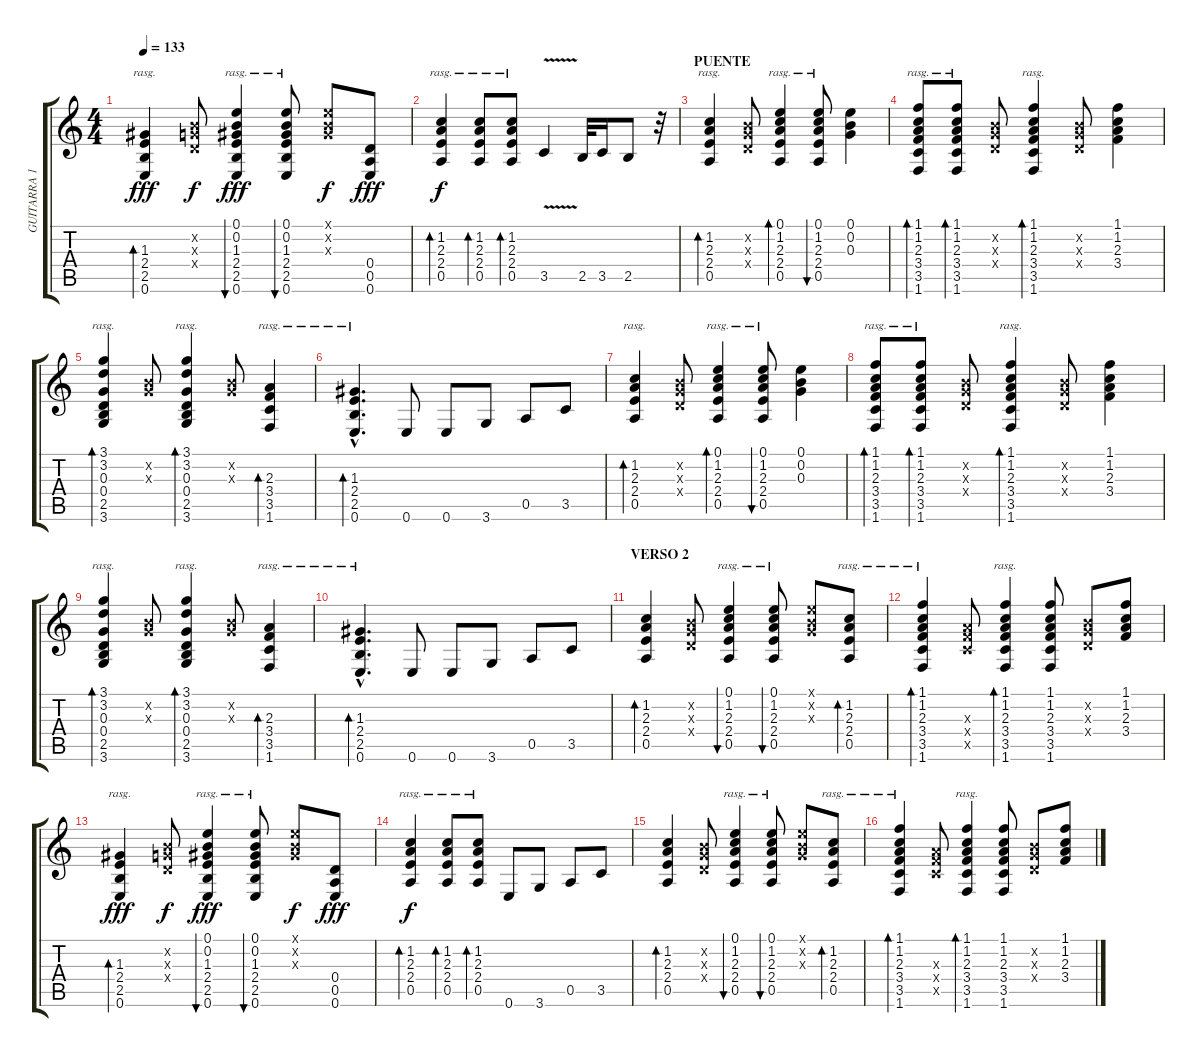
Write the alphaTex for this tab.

\track ("GUITARRA 1" "GUITARRA 1") {instrument acousticguitarsteel}
\staff {score tabs}
\tuning (E4 B3 G3 D3 A2 E2) {hide}
\ts (4 4)
\tempo 133
\clef g2
\ks c
(1.3 2.4 2.5 0.6).4{bd 120 rasg ii dy fff} (0.2{x} 0.3{x} 0.4{x}).8{dy f} (0.1 0.2 1.3 2.4 2.5 0.6).4{bu 120 rasg ii dy fff} (0.1 0.2 1.3 2.4 2.5 0.6).8{bu 120 rasg ii} (0.1{x} 0.2{x} 1.3{x}).8{dy f} (0.4 0.5 0.6).8{dy fff} |
(1.2 2.3 2.4 0.5).4{bd 120 rasg ii dy f} (1.2 2.3 2.4 0.5).8{bd 120 rasg ii} (1.2 2.3 2.4 0.5).8{bd 120 rasg ii} 3.5{v}.4 2.5.32 3.5.16 2.5.8 r.32 |
\section ("" "PUENTE")
(1.2 2.3 2.4 0.5).4{bd 120 rasg ii} (0.2{x} 0.3{x} 0.4{x}).8 (0.1 1.2 2.3 2.4 0.5).4{bd 120 rasg ii} (0.1 1.2 2.3 2.4 0.5).8{bu 120 rasg ii} (0.1 0.2 0.3).4 |
(1.1 1.2 2.3 3.4 3.5 1.6).8{bd 120 rasg ii} (1.1 1.2 2.3 3.4 3.5 1.6).8{bd 120 rasg ii} (0.2{x} 0.3{x} 0.4{x}).8 (1.1 1.2 2.3 3.4 3.5 1.6).4{bd 120 rasg ii} (0.2{x} 0.3{x} 0.4{x}).8 (1.1 1.2 2.3 3.4).4 |
(3.1 3.2 0.3 0.4 2.5 3.6).4{bd 120 rasg ii} (0.2{x} 0.3{x}).8 (3.1 3.2 0.3 0.4 2.5 3.6).4{bd 120 rasg ii} (0.2{x} 0.3{x}).8 (2.3 3.4 3.5 1.6).4{bd 120 rasg ii} |
(1.3{hac} 2.4{hac} 2.5{hac} 0.6{hac}).4{d bd 120 rasg ii} 0.6.8 0.6.8 3.6.8 0.5.8 3.5.8 |
(1.2 2.3 2.4 0.5).4{bd 120 rasg ii} (0.2{x} 0.3{x} 0.4{x}).8 (0.1 1.2 2.3 2.4 0.5).4{bd 120 rasg ii} (0.1 1.2 2.3 2.4 0.5).8{bu 120 rasg ii} (0.1 0.2 0.3).4 |
(1.1 1.2 2.3 3.4 3.5 1.6).8{bd 120 rasg ii} (1.1 1.2 2.3 3.4 3.5 1.6).8{bd 120 rasg ii} (0.2{x} 0.3{x} 0.4{x}).8 (1.1 1.2 2.3 3.4 3.5 1.6).4{bd 120 rasg ii} (0.2{x} 0.3{x} 0.4{x}).8 (1.1 1.2 2.3 3.4).4 |
(3.1 3.2 0.3 0.4 2.5 3.6).4{bd 120 rasg ii} (0.2{x} 0.3{x}).8 (3.1 3.2 0.3 0.4 2.5 3.6).4{bd 120 rasg ii} (0.2{x} 0.3{x}).8 (2.3 3.4 3.5 1.6).4{bd 120 rasg ii} |
(1.3{hac} 2.4{hac} 2.5{hac} 0.6{hac}).4{d bd 120 rasg ii} 0.6.8 0.6.8 3.6.8 0.5.8 3.5.8 |
\section ("" "VERSO 2")
(1.2 2.3 2.4 0.5).4{bd 60} (0.2{x} 0.3{x} 0.4{x}).8 (0.1 1.2 2.3 2.4 0.5).4{bu 120 rasg ii} (0.1 1.2 2.3 2.4 0.5).8{bu 120 rasg ii} (0.1{x} 0.2{x} 0.3{x}).8 (1.2 2.3 2.4 0.5).8{bd 120 rasg ii} |
(1.1 1.2 2.3 3.4 3.5 1.6).4{bd 120 rasg ii} (2.3{x} 3.4{x} 3.5{x}).8 (1.1 1.2 2.3 3.4 3.5 1.6).4{bd 120 rasg ii} (1.1 1.2 2.3 3.4 3.5 1.6).8 (0.2{x} 0.3{x} 0.4{x}).8 (1.1 1.2 2.3 3.4).8 |
(1.3 2.4 2.5 0.6).4{bd 120 rasg ii dy fff} (0.2{x} 0.3{x} 0.4{x}).8{dy f} (0.1 0.2 1.3 2.4 2.5 0.6).4{bu 120 rasg ii dy fff} (0.1 0.2 1.3 2.4 2.5 0.6).8{bu 120 rasg ii} (0.1{x} 0.2{x} 1.3{x}).8{dy f} (0.4 0.5 0.6).8{dy fff} |
(1.2 2.3 2.4 0.5).4{bd 120 rasg ii dy f} (1.2 2.3 2.4 0.5).8{bd 120 rasg ii} (1.2 2.3 2.4 0.5).8{bd 120 rasg ii} 0.6.8 3.6.8 0.5.8 3.5.8 |
(1.2 2.3 2.4 0.5).4{bd 60} (0.2{x} 0.3{x} 0.4{x}).8 (0.1 1.2 2.3 2.4 0.5).4{bu 120 rasg ii} (0.1 1.2 2.3 2.4 0.5).8{bu 120 rasg ii} (0.1{x} 0.2{x} 0.3{x}).8 (1.2 2.3 2.4 0.5).8{bd 120 rasg ii} |
(1.1 1.2 2.3 3.4 3.5 1.6).4{bd 120 rasg ii} (2.3{x} 3.4{x} 3.5{x}).8 (1.1 1.2 2.3 3.4 3.5 1.6).4{bd 120 rasg ii} (1.1 1.2 2.3 3.4 3.5 1.6).8 (0.2{x} 0.3{x} 0.4{x}).8 (1.1 1.2 2.3 3.4).8
